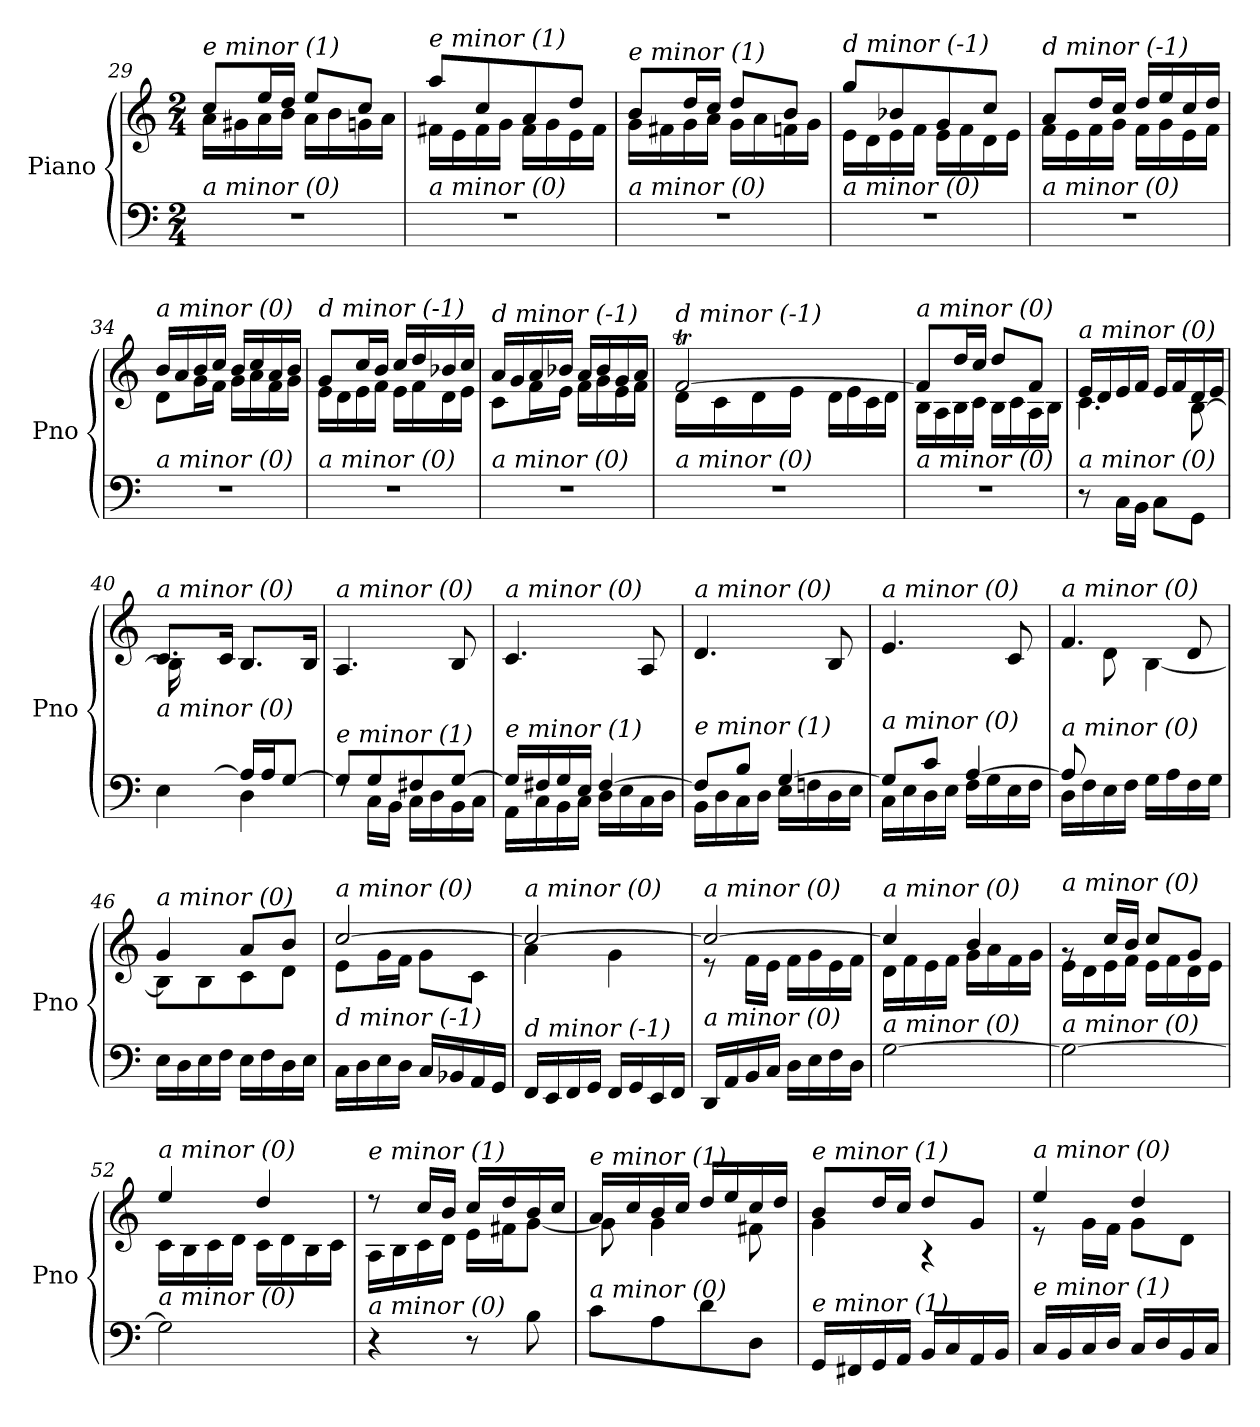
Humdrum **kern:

**kern	**kern
*part1	*part1
*staff2	*staff1
*I"Piano	*
*I'Pno	*
!!LO:PB:g=z
*clefF4	*clefG2
*k[]	*k[]
*M2/4	*M2/4
=29	=29
*	*^
!	!LO:TX:i:t=e minor (1)	!
!LO:TX:i:t=a minor (0)	!	!
2r	8cc/L	16a\LL
.	.	16g#X\
.	16ee/L	16a\
.	16dd/JJ	16b\JJ
.	8ee/L	16a\LL
.	.	16b\
.	8cc/J	16gn\
.	.	16a\JJ
=30	=30	=30
!	!LO:TX:i:t=e minor (1)	!
!LO:TX:i:t=a minor (0)	!	!
2r	8aa/L	16f#X\LL
.	.	16e\
.	8cc/	16f#\
.	.	16g\JJ
.	8a/	16f#\LL
.	.	16g\
.	8dd/J	16e\
.	.	16f#\JJ
=31	=31	=31
!	!LO:TX:i:t=e minor (1)	!
!LO:TX:i:t=a minor (0)	!	!
2r	8b/L	16g\LL
.	.	16f#X\
.	16dd/L	16g\
.	16cc/JJ	16a\JJ
.	8dd/L	16g\LL
.	.	16a\
.	8b/J	16fn\
.	.	16g\JJ
=32	=32	=32
!	!LO:TX:i:t=d minor (-1)	!
!LO:TX:i:t=a minor (0)	!	!
2r	8gg/L	16e\LL
.	.	16d\
.	8b-X/	16e\
.	.	16f\JJ
.	8g/	16e\LL
.	.	16f\
.	8cc/J	16d\
.	.	16e\JJ
=33	=33	=33
!	!LO:TX:i:t=d minor (-1)	!
!LO:TX:i:t=a minor (0)	!	!
2r	8a/L	16f\LL
.	.	16e\
.	16dd/L	16f\
.	16cc/JJ	16g\JJ
.	16dd/LL	16f\LL
.	16ee/	16g\
.	16cc/	16e\
.	16dd/JJ	16f\JJ
!!LO:LB:g=z	!!
=34	=34	=34
!	!LO:TX:i:t=a minor (0)	!
!LO:TX:i:t=a minor (0)	!	!
2r	16b/LL	8d\L
.	16a/	.
.	16b/	16g\L
.	16cc/JJ	16f\JJ
.	16b/LL	16g\LL
.	16cc/	16a\
.	16a/	16f\
.	16b/JJ	16g\JJ
=35	=35	=35
!	!LO:TX:i:t=d minor (-1)	!
!LO:TX:i:t=a minor (0)	!	!
2r	8g/L	16e\LL
.	.	16d\
.	16cc/L	16e\
.	16b/JJ	16f\JJ
.	16cc/LL	16e\LL
.	16dd/	16f\
.	16b-X/	16d\
.	16cc/JJ	16e\JJ
=36	=36	=36
!	!LO:TX:i:t=d minor (-1)	!
!LO:TX:i:t=a minor (0)	!	!
2r	16a/LL	8c\L
.	16g/	.
.	16a/	16f\L
.	16b-X/JJ	16e\JJ
.	16a/LL	16f\LL
.	16b-/	16g\
.	16g/	16e\
.	16a/JJ	16f\JJ
=37	=37	=37
*	*	*^
!	!LO:TX:i:t=d minor (-1)	!	!
!LO:TX:i:t=a minor (0)	!	!	!
2r	[2fT/	16d\LL	32g!yy
.	.	.	32f!yy
.	.	16c\	32g!yy
.	.	.	32f!yy
.	.	16d\	32g!yy
.	.	.	32f!yy
.	.	16e\JJ	32g!yy
.	.	.	[32f!yy
.	.	16d\LL	4f!yy_
.	.	16e\	.
.	.	16c\	.
.	.	16d\JJ	.
=38	=38	=38	=38
*^	*	*	*
!	!	!LO:TX:i:t=a minor (0)	!	!
!LO:TX:i:t=a minor (0)	!	!	!	!
8ryy	2r	8f/L]	16B\LL	8fyy]
.	.	.	16A\	.
4.ryy	.	16dd/L	16B\	4.ryy
.	.	16cc/JJ	16c\JJ	.
.	.	8dd/L	16B\LL	.
.	.	.	16c\	.
.	.	8f/J	16A\	.
.	.	.	16B\JJ	.
=39	=39	=39	=39	=39
*	*^	*	*	*
!	!	!	!LO:TX:i:t=a minor (0)	!	!
!LO:TX:i:t=a minor (0)	!	!	!	!	!
4.ryy	4.ryy	8r	16e/LL	4.c\	4.ryy
.	.	.	16d/	.	.
.	.	16C\LL	16e/	.	.
.	.	16BB\JJ	16f/JJ	.	.
.	.	8C\L	16e/LL	.	.
.	.	.	16f/	.	.
8ryy	8ryy	8GG\J	16d/	8ryy	[8B\
.	.	.	16e/JJ	.	.
*	*v	*v	*	*	*
*	*	*	*v	*v
!!LO:LB:g=z
=40	=40	=40	=40
!	!	!LO:TX:i:t=a minor (0)	!
!LO:TX:i:t=a minor (0)	!	!	!
16ryy	4E\	8.c/L	16B\LL]
16B/J	.	.	4..ryy
[8A/J	.	.	.
.	.	16c/Jk	.
16A/LL]	4D\	8.B/L	.
16A/J	.	.	.
[8G/J	.	.	.
.	.	16B/Jk	.
*	*	*v	*v
=41	=41	=41
!	!	!LO:TX:i:t=a minor (0)
!LO:TX:i:t=e minor (1)	!	!
8G/L]	8rF	4.A/
8G/	16C\LL	.
.	16BB\JJ	.
8F#X/	16C\LL	.
.	16D\	.
[8G/J	16BB\	8B/
.	16C\JJ	.
=42	=42	=42
!	!	!LO:TX:i:t=a minor (0)
!LO:TX:i:t=e minor (1)	!	!
16G/LL]	16AA\LL	4.c/
16F#X/	16C\	.
16G/	16BB\	.
16E/JJ	16C\JJ	.
[4F#/	16D\LL	.
.	16E\	.
.	16C\	8A/
.	16D\JJ	.
=43	=43	=43
!	!	!LO:TX:i:t=a minor (0)
!LO:TX:i:t=e minor (1)	!	!
8F#/L]	16BB\LL	4.d/
.	16D\	.
8B/J	16C\	.
.	16D\JJ	.
[4G/	16E\LL	.
.	16Fn\	.
.	16D\	8B/
.	16E\JJ	.
=44	=44	=44
*	*^	*^
*	*	*	*	*^
!	!	!	!LO:TX:i:t=a minor (0)	!	!
!LO:TX:i:t=a minor (0)	!	!	!	!	!
4ryy	8G/L]	16C\LL	4.e/	4ryy	4ryy
.	.	16E\	.	.	.
.	8c/J	16D\	.	.	.
.	.	16E\JJ	.	.	.
[4A/	16F\LL	4ryy	.	4ryy	4ryy
.	16G\	.	.	.	.
.	16E\	.	8c/	.	.
.	16F\JJ	.	.	.	.
*	*v	*v	*	*	*
*	*	*	*v	*v
=45	=45	=45	=45
!	!	!LO:TX:i:t=a minor (0)	!
!LO:TX:i:t=a minor (0)	!	!	!
8A/L]	16D\LL	4.f/	8ryy
.	16F\	.	.
4.ryy	16E\	.	8d\J
.	16F\JJ	.	.
.	16G\LL	.	[4B\
.	16A\	.	.
.	16F\	8d/	.
.	16G\JJ	.	.
!!LO:LB:g=z	!!
=46	=46	=46	=46
!	!	!LO:TX:i:t=a minor (0)	!
!LO:TX:i:t=a minor (0)	!	!	!
*v	*v	*	*
16E\LL	4g/	8B\L]
16D\	.	.
16E\	.	8B\
16F\JJ	.	.
16E\LL	8a/L	8c\
16F\	.	.
16D\	8b/J	8d\J
16E\JJ	.	.
=47	=47	=47
!	!LO:TX:i:t=a minor (0)	!
!LO:TX:i:t=d minor (-1)	!	!
16C\LL	[2cc/	8e\L
16D\	.	.
16E\	.	16g\L
16D\JJ	.	16f\JJ
16C/LL	.	8g\L
16BB-X/	.	.
16AA/	.	8c\J
16GG/JJ	.	.
=48	=48	=48
!	!LO:TX:i:t=a minor (0)	!
!LO:TX:i:t=d minor (-1)	!	!
16FF/LL	2cc/_	4a\
16EE/	.	.
16FF/	.	.
16GG/JJ	.	.
16FF/LL	.	4g\
16GG/	.	.
16EE/	.	.
16FF/JJ	.	.
=49	=49	=49
!	!LO:TX:i:t=a minor (0)	!
!LO:TX:i:t=a minor (0)	!	!
16DD/LL	2cc/_	8r
16AA/	.	.
16BB/	.	16f\LL
16C/JJ	.	16e\JJ
16D\LL	.	16f\LL
16E\	.	16g\
16F\	.	16e\
16D\JJ	.	16f\JJ
=50	=50	=50
!	!LO:TX:i:t=a minor (0)	!
!LO:TX:i:t=a minor (0)	!	!
[2G\	4cc/]	16d\LL
.	.	16f\
.	.	16e\
.	.	16f\JJ
.	4b/	16g\LL
.	.	16a\
.	.	16f\
.	.	16g\JJ
=51	=51	=51
!	!LO:TX:i:t=a minor (0)	!
!LO:TX:i:t=a minor (0)	!	!
2G\_	8rg	16e\LL
.	.	16d\
.	16cc/LL	16e\
.	16b/JJ	16f\JJ
.	8cc/L	16e\LL
.	.	16f\
.	8g/J	16d\
.	.	16e\JJ
!!LO:LB:g=z	!!
=52	=52	=52
!	!LO:TX:i:t=a minor (0)	!
!LO:TX:i:t=a minor (0)	!	!
2G\]	4ee/	16c\LL
.	.	16B\
.	.	16c\
.	.	16d\JJ
.	4dd/	16c\LL
.	.	16d\
.	.	16B\
.	.	16c\JJ
=53	=53	=53
!	!LO:TX:i:t=e minor (1)	!
!LO:TX:i:t=a minor (0)	!	!
4r	8r	16A\LL
.	.	16B\
.	16cc/LL	16c\
.	16b/JJ	16d\JJ
8r	16cc/LL	16e\LL
.	16dd/	16f#X\J
8B\	16b/	[8g\J
.	16cc/JJ	.
=54	=54	=54
!	!LO:TX:i:t=e minor (1)	!
!LO:TX:i:t=a minor (0)	!	!
8c\L	16a/LL	8g\]
.	16cc/	.
8A\	16b/	4g\
.	16cc/JJ	.
8d\	16dd/LL	.
.	16ee/	.
8D\J	16cc/	8f#X\
.	16dd/JJ	.
=55	=55	=55
!	!LO:TX:i:t=e minor (1)	!
!LO:TX:i:t=e minor (1)	!	!
16GG/LL	8b/L	4g\
16FF#X/	.	.
16GG/	16dd/L	.
16AA/JJ	16cc/JJ	.
16BB/LL	8dd/L	4r
16C/	.	.
16AA/	8g/J	.
16BB/JJ	.	.
=56	=56	=56
!	!LO:TX:i:t=a minor (0)	!
!LO:TX:i:t=e minor (1)	!	!
16C/LL	4ee/	8r
16BB/	.	.
16C/	.	16g\LL
16D/JJ	.	16f\JJ
16C/LL	4dd/	8g\L
16D/	.	.
16BB/	.	8d\J
16C/JJ	.	.
*	*v	*v
=	=
*-	*-
